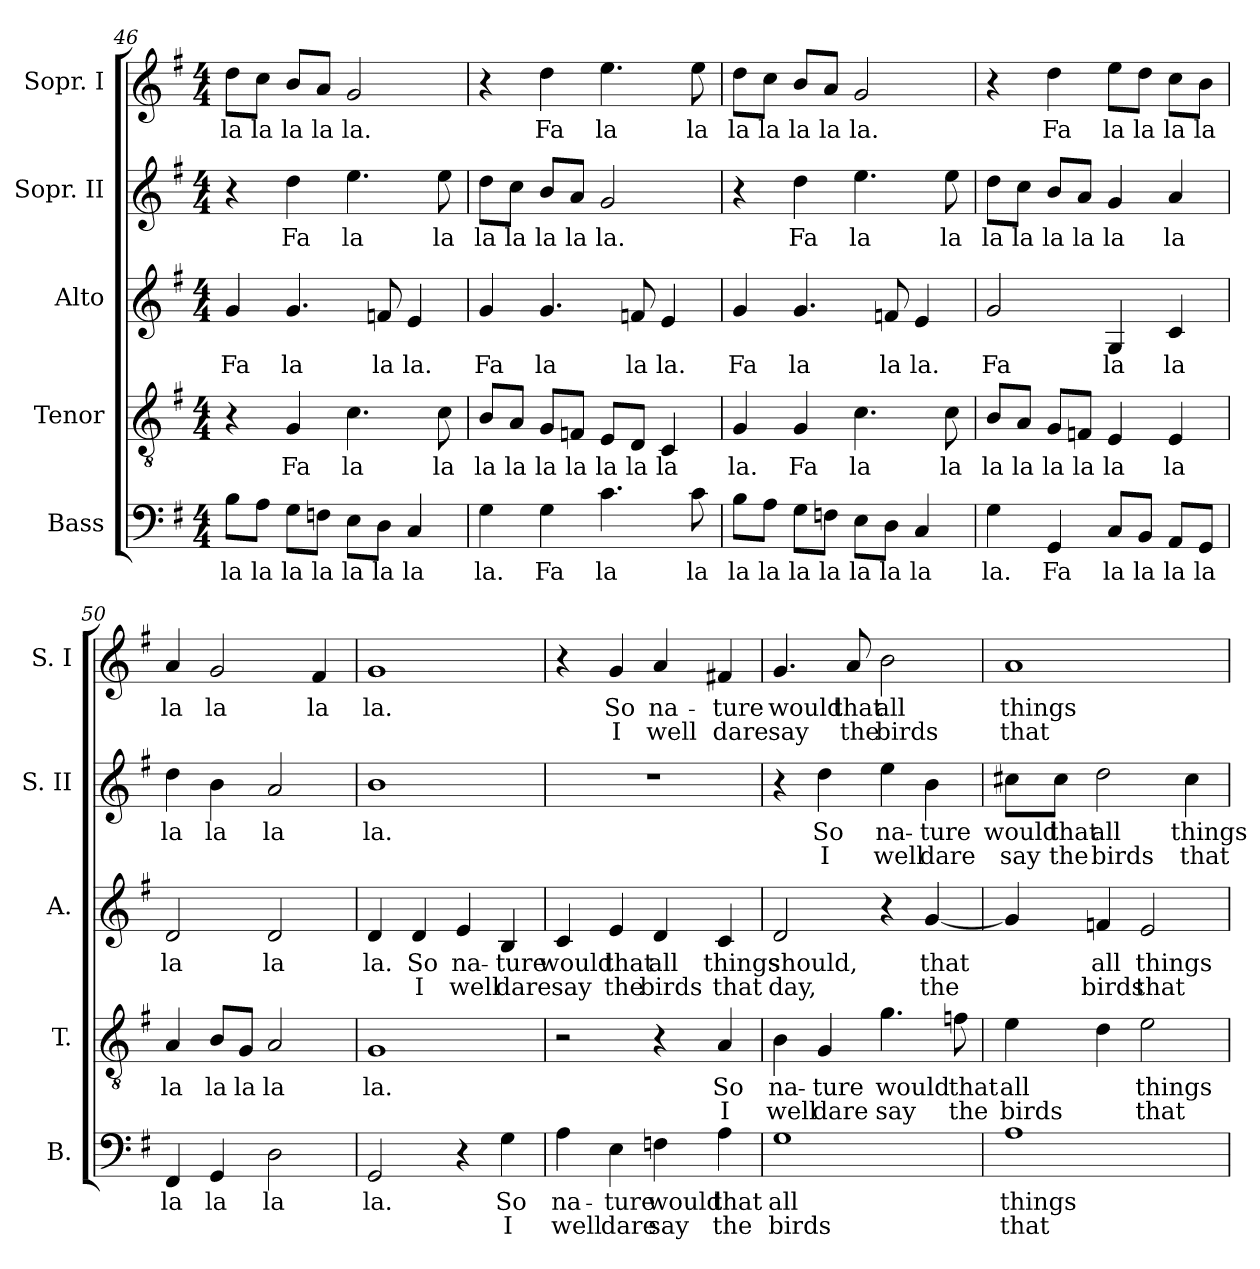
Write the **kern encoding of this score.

**kern	**text	**text	**kern	**text	**text	**kern	**text	**text	**kern	**text	**text	**kern	**text	**text
*part5	*part5	*part5	*part4	*part4	*part4	*part3	*part3	*part3	*part2	*part2	*part2	*part1	*part1	*part1
*staff5	*staff5	*staff5	*staff4	*staff4	*staff4	*staff3	*staff3	*staff3	*staff2	*staff2	*staff2	*staff1	*staff1	*staff1
*I"Bass	*	*	*I"Tenor	*	*	*I"Alto	*	*	*I"Sopr. II	*	*	*I"Sopr. I	*	*
*I'B.	*	*	*I'T.	*	*	*I'A.	*	*	*I'S. II	*	*	*I'S. I	*	*
*clefF4	*	*	*clefGv2	*	*	*clefG2	*	*	*clefG2	*	*	*clefG2	*	*
*k[f#]	*	*	*k[f#]	*	*	*k[f#]	*	*	*k[f#]	*	*	*k[f#]	*	*
*G:	*	*	*G:	*	*	*G:	*	*	*G:	*	*	*G:	*	*
*M4/4	*	*	*M4/4	*	*	*M4/4	*	*	*M4/4	*	*	*M4/4	*	*
=46	=46	=46	=46	=46	=46	=46	=46	=46	=46	=46	=46	=46	=46	=46
8B\L	la	.	4r	.	.	4g/	Fa	.	4r	.	.	8dd\L	la	.
8A\J	la	.	.	.	.	.	.	.	.	.	.	8cc\J	la	.
8G\L	la	.	4G/	Fa	.	4.g/	la	.	4dd\	Fa	.	8b/L	la	.
8Fn\J	la	.	.	.	.	.	.	.	.	.	.	8a/J	la	.
8E\L	la	.	4.c\	la	.	.	.	.	4.ee\	la	.	2g/	la.	.
8D\J	la	.	.	.	.	8fn/	la	.	.	.	.	.	.	.
4C/	la	.	.	.	.	4e/	la.	.	.	.	.	.	.	.
.	.	.	8c\	la	.	.	.	.	8ee\	la	.	.	.	.
!!LO:LB:g=z
=47	=47	=47	=47	=47	=47	=47	=47	=47	=47	=47	=47	=47	=47	=47
4G\	la.	.	8B/L	la	.	4g/	Fa	.	8dd\L	la	.	4r	.	.
.	.	.	8A/J	la	.	.	.	.	8cc\J	la	.	.	.	.
4G\	Fa	.	8G/L	la	.	4.g/	la	.	8b/L	la	.	4dd\	Fa	.
.	.	.	8Fn/J	la	.	.	.	.	8a/J	la	.	.	.	.
4.c\	la	.	8E/L	la	.	.	.	.	2g/	la.	.	4.ee\	la	.
.	.	.	8D/J	la	.	8fn/	la	.	.	.	.	.	.	.
.	.	.	4C/	la	.	4e/	la.	.	.	.	.	.	.	.
8c\	la	.	.	.	.	.	.	.	.	.	.	8ee\	la	.
=48	=48	=48	=48	=48	=48	=48	=48	=48	=48	=48	=48	=48	=48	=48
8B\L	la	.	4G/	la.	.	4g/	Fa	.	4r	.	.	8dd\L	la	.
8A\J	la	.	.	.	.	.	.	.	.	.	.	8cc\J	la	.
8G\L	la	.	4G/	Fa	.	4.g/	la	.	4dd\	Fa	.	8b/L	la	.
8Fn\J	la	.	.	.	.	.	.	.	.	.	.	8a/J	la	.
8E\L	la	.	4.c\	la	.	.	.	.	4.ee\	la	.	2g/	la.	.
8D\J	la	.	.	.	.	8fn/	la	.	.	.	.	.	.	.
4C/	la	.	.	.	.	4e/	la.	.	.	.	.	.	.	.
.	.	.	8c\	la	.	.	.	.	8ee\	la	.	.	.	.
=49	=49	=49	=49	=49	=49	=49	=49	=49	=49	=49	=49	=49	=49	=49
4G\	la.	.	8B/L	la	.	2g/	Fa	.	8dd\L	la	.	4r	.	.
.	.	.	8A/J	la	.	.	.	.	8cc\J	la	.	.	.	.
4GG/	Fa	.	8G/L	la	.	.	.	.	8b/L	la	.	4dd\	Fa	.
.	.	.	8Fn/J	la	.	.	.	.	8a/J	la	.	.	.	.
8C/L	la	.	4E/	la	.	4G/	la	.	4g/	la	.	8ee\L	la	.
8BB/J	la	.	.	.	.	.	.	.	.	.	.	8dd\J	la	.
8AA/L	la	.	4E/	la	.	4c/	la	.	4a/	la	.	8cc\L	la	.
8GG/J	la	.	.	.	.	.	.	.	.	.	.	8b\J	la	.
=50	=50	=50	=50	=50	=50	=50	=50	=50	=50	=50	=50	=50	=50	=50
4FF#/	la	.	4A/	la	.	2d/	la	.	4dd\	la	.	4a/	la	.
4GG/	la	.	8B/L	la	.	.	.	.	4b\	la	.	2g/	la	.
.	.	.	8G/J	la	.	.	.	.	.	.	.	.	.	.
2D\	la	.	2A/	la	.	2d/	la	.	2a/	la	.	.	.	.
.	.	.	.	.	.	.	.	.	.	.	.	4f#/	la	.
=51	=51	=51	=51	=51	=51	=51	=51	=51	=51	=51	=51	=51	=51	=51
2GG/	la.	.	1G	la.	.	4d/	la.	.	1b	la.	.	1g	la.	.
.	.	.	.	.	.	4d/	So	I	.	.	.	.	.	.
4r	.	.	.	.	.	4e/	na-	well	.	.	.	.	.	.
4G\	So	I	.	.	.	4B/	-ture	dare	.	.	.	.	.	.
!!LO:LB:g=z
=52	=52	=52	=52	=52	=52	=52	=52	=52	=52	=52	=52	=52	=52	=52
4A\	na-	well	2r	.	.	4c/	would	say	1r	.	.	4r	.	.
4E\	-ture	dare	.	.	.	4e/	that	the	.	.	.	4g/	So	I
4Fn\	would	say	4r	.	.	4d/	all	birds	.	.	.	4a/	na-	well
4A\	that	the	4A/	So	I	4c/	things	that	.	.	.	4f#X/	-ture	dare
=53	=53	=53	=53	=53	=53	=53	=53	=53	=53	=53	=53	=53	=53	=53
1G	all	birds	4B\	na-	well	2d/	should,	day,	4r	.	.	4.g/	would	say
.	.	.	4G/	-ture	dare	.	.	.	4dd\	So	I	.	.	.
.	.	.	.	.	.	.	.	.	.	.	.	8a/	that	the
.	.	.	4.g\	would	say	4r	.	.	4ee\	na-	well	2b\	all	birds
.	.	.	.	.	.	[4g/	that	the	4b\	-ture	dare	.	.	.
.	.	.	8fn\	that	the	.	.	.	.	.	.	.	.	.
=54	=54	=54	=54	=54	=54	=54	=54	=54	=54	=54	=54	=54	=54	=54
1A	things	that	4e\	all	birds	4g/]	.	.	8cc#X\L	would	say	1a	things	that
.	.	.	.	.	.	.	.	.	8cc#\J	that	the	.	.	.
.	.	.	4d\	.	.	4fn/	all	birds	2dd\	all	birds	.	.	.
.	.	.	2e\	things	that	2e/	things	that	.	.	.	.	.	.
.	.	.	.	.	.	.	.	.	4cc#\	things	that	.	.	.
=	=	=	=	=	=	=	=	=	=	=	=	=	=	=
*-	*-	*-	*-	*-	*-	*-	*-	*-	*-	*-	*-	*-	*-	*-
